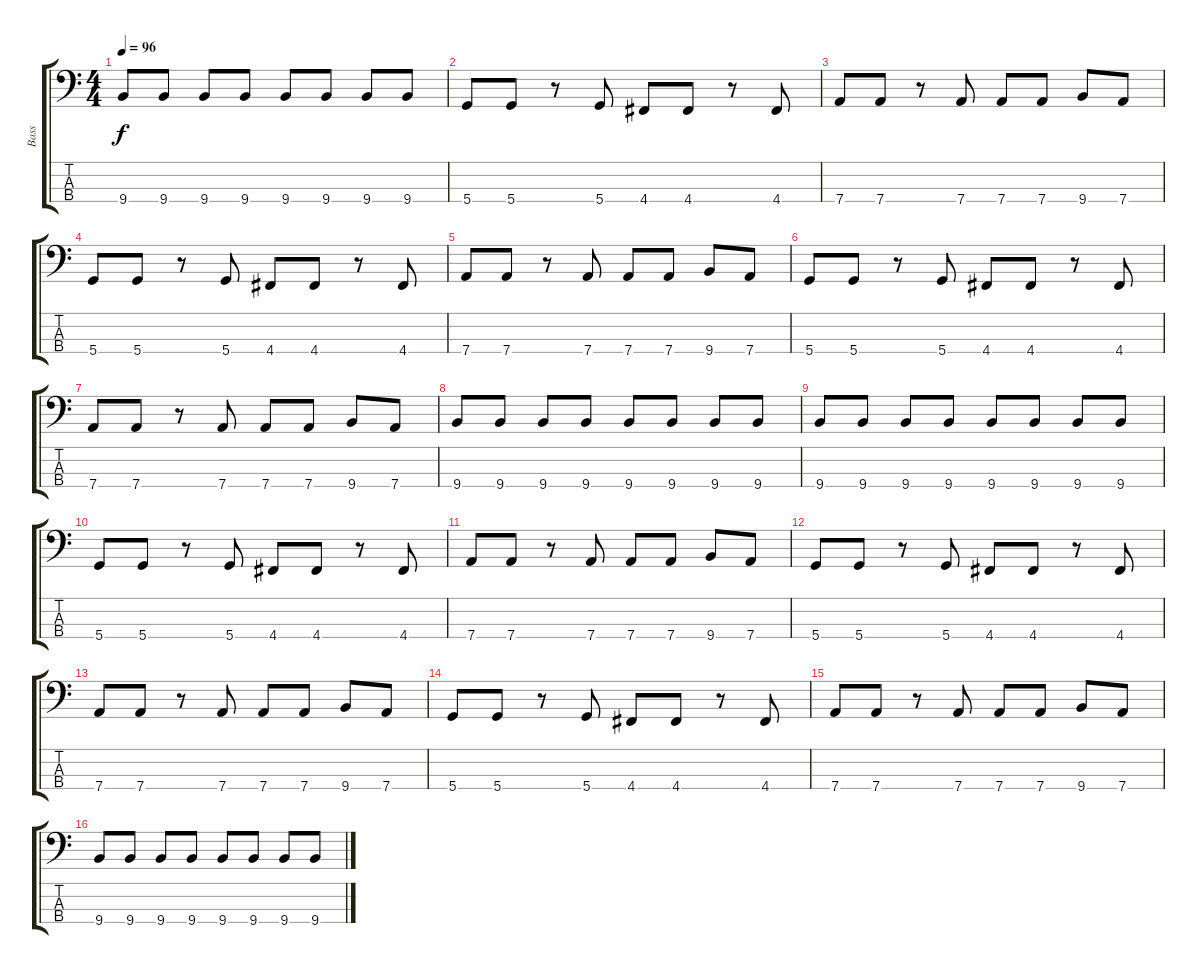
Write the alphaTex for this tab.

\track ("Bass" "Bass") {instrument electricbassfinger}
\staff {score tabs}
\tuning (G2 D2 A1 D1) {hide}
\ts (4 4)
\tempo 96
\clef f4
\ks c
9.4.8{dy f} 9.4.8 9.4.8 9.4.8 9.4.8 9.4.8 9.4.8 9.4.8 |
5.4.8 5.4.8 r.8 5.4.8 4.4.8 4.4.8 r.8 4.4.8 |
7.4.8 7.4.8 r.8 7.4.8 7.4.8 7.4.8 9.4.8 7.4.8 |
5.4.8 5.4.8 r.8 5.4.8 4.4.8 4.4.8 r.8 4.4.8 |
7.4.8 7.4.8 r.8 7.4.8 7.4.8 7.4.8 9.4.8 7.4.8 |
5.4.8 5.4.8 r.8 5.4.8 4.4.8 4.4.8 r.8 4.4.8 |
7.4.8 7.4.8 r.8 7.4.8 7.4.8 7.4.8 9.4.8 7.4.8 |
9.4.8 9.4.8 9.4.8 9.4.8 9.4.8 9.4.8 9.4.8 9.4.8 |
9.4.8 9.4.8 9.4.8 9.4.8 9.4.8 9.4.8 9.4.8 9.4.8 |
5.4.8 5.4.8 r.8 5.4.8 4.4.8 4.4.8 r.8 4.4.8 |
7.4.8 7.4.8 r.8 7.4.8 7.4.8 7.4.8 9.4.8 7.4.8 |
5.4.8 5.4.8 r.8 5.4.8 4.4.8 4.4.8 r.8 4.4.8 |
7.4.8 7.4.8 r.8 7.4.8 7.4.8 7.4.8 9.4.8 7.4.8 |
5.4.8 5.4.8 r.8 5.4.8 4.4.8 4.4.8 r.8 4.4.8 |
7.4.8 7.4.8 r.8 7.4.8 7.4.8 7.4.8 9.4.8 7.4.8 |
9.4.8 9.4.8 9.4.8 9.4.8 9.4.8 9.4.8 9.4.8 9.4.8
